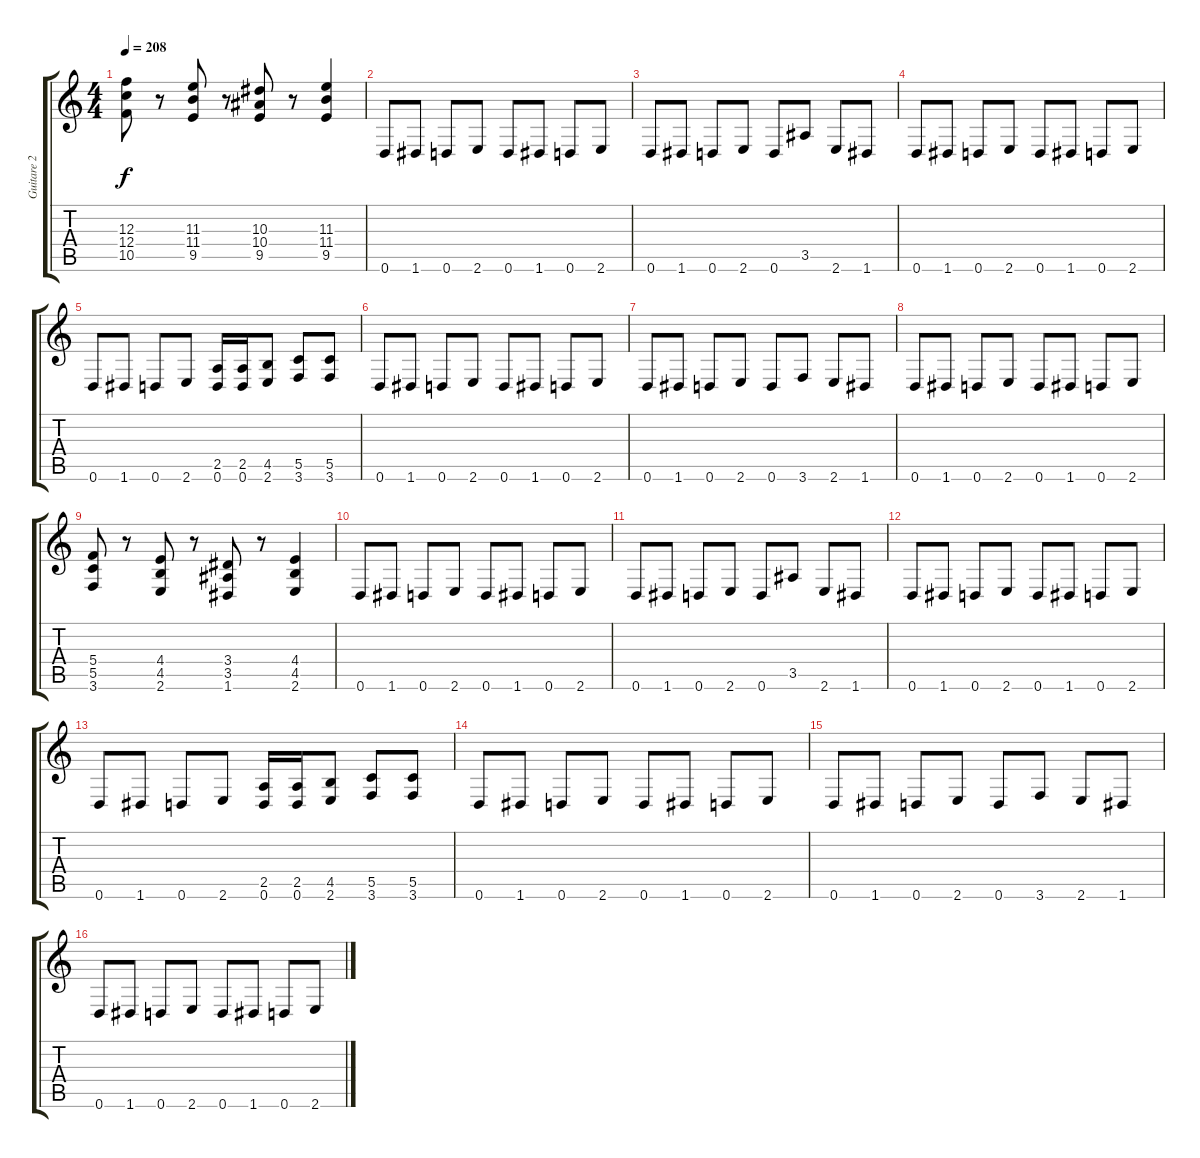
\track ("Guitare 2" "Guitare 2") {instrument distortionguitar}
\staff {score tabs}
\tuning (D4 A3 F3 C3 G2 D2) {hide}
\ts (4 4)
\tempo 208
\clef g2
\ks c
(12.3 12.4 10.5).8{dy f} r.8 (11.3 11.4 9.5).8 r.8 (10.3 10.4 9.5).8 r.8 (11.3 11.4 9.5).4 |
0.6.8 1.6.8 0.6.8 2.6.8 0.6.8 1.6.8 0.6.8 2.6.8 |
0.6.8 1.6.8 0.6.8 2.6.8 0.6.8 3.5.8 2.6.8 1.6.8 |
0.6.8 1.6.8 0.6.8 2.6.8 0.6.8 1.6.8 0.6.8 2.6.8 |
0.6.8 1.6.8 0.6.8 2.6.8 (2.5 0.6).16 (2.5 0.6).16 (4.5 2.6).8 (5.5 3.6).8 (5.5 3.6).8 |
0.6.8 1.6.8 0.6.8 2.6.8 0.6.8 1.6.8 0.6.8 2.6.8 |
0.6.8 1.6.8 0.6.8 2.6.8 0.6.8 3.6.8 2.6.8 1.6.8 |
0.6.8 1.6.8 0.6.8 2.6.8 0.6.8 1.6.8 0.6.8 2.6.8 |
(5.4 5.5 3.6).8 r.8 (4.4 4.5 2.6).8 r.8 (3.4 3.5 1.6).8 r.8 (4.4 4.5 2.6).4 |
0.6.8 1.6.8 0.6.8 2.6.8 0.6.8 1.6.8 0.6.8 2.6.8 |
0.6.8 1.6.8 0.6.8 2.6.8 0.6.8 3.5.8 2.6.8 1.6.8 |
0.6.8 1.6.8 0.6.8 2.6.8 0.6.8 1.6.8 0.6.8 2.6.8 |
0.6.8 1.6.8 0.6.8 2.6.8 (2.5 0.6).16 (2.5 0.6).16 (4.5 2.6).8 (5.5 3.6).8 (5.5 3.6).8 |
0.6.8 1.6.8 0.6.8 2.6.8 0.6.8 1.6.8 0.6.8 2.6.8 |
0.6.8 1.6.8 0.6.8 2.6.8 0.6.8 3.6.8 2.6.8 1.6.8 |
0.6.8 1.6.8 0.6.8 2.6.8 0.6.8 1.6.8 0.6.8 2.6.8
